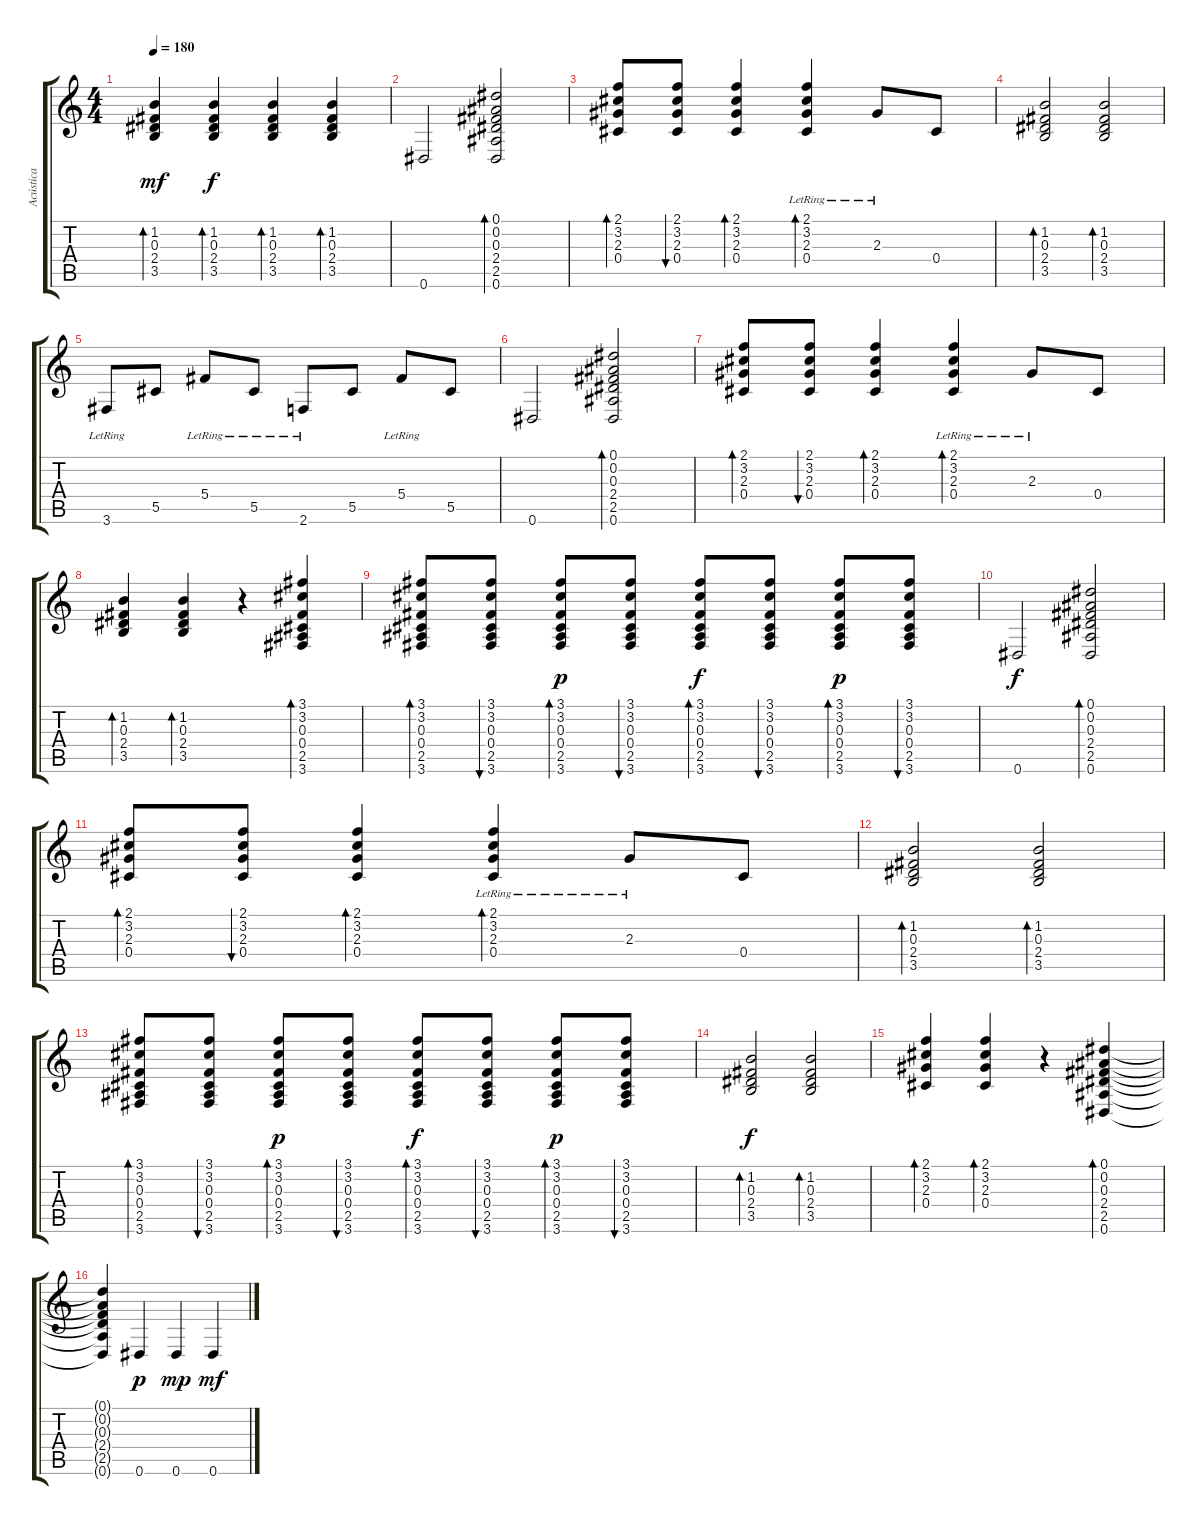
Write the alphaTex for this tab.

\track ("Acústica" "Acústica") {instrument acousticguitarsteel}
\staff {score tabs}
\tuning (Eb4 Bb3 Gb3 Db3 Ab2 Eb2) {hide}
\ts (4 4)
\tempo 180
\clef g2
\ks c
(1.2 0.3 2.4 3.5).4{bd 60 dy mf} (1.2 0.3 2.4 3.5).4{bd 60 dy f} (1.2 0.3 2.4 3.5).4{bd 60} (1.2 0.3 2.4 3.5).4{bd 60} |
0.6.2 (0.1 0.2 0.3 2.4 2.5 0.6).2{bd 60} |
(2.1 3.2 2.3 0.4).8{bd 60} (2.1 3.2 2.3 0.4).8{bu 60} (2.1 3.2 2.3 0.4).4{bd 60} (2.1{lr} 3.2{lr} 2.3{lr} 0.4{lr}).4{bd 60} 2.3{lr}.8 0.4.8 |
(1.2 0.3 2.4 3.5).2{bd 60} (1.2 0.3 2.4 3.5).2{bd 60} |
3.6{lr}.8 5.5.8 5.4{lr}.8 5.5{lr}.8 2.6{lr}.8 5.5.8 5.4{lr}.8 5.5.8 |
0.6.2 (0.1 0.2 0.3 2.4 2.5 0.6).2{bd 60} |
(2.1 3.2 2.3 0.4).8{bd 60} (2.1 3.2 2.3 0.4).8{bu 60} (2.1 3.2 2.3 0.4).4{bd 60} (2.1{lr} 3.2{lr} 2.3{lr} 0.4{lr}).4{bd 60} 2.3{lr}.8 0.4.8 |
(1.2 0.3 2.4 3.5).4{bd 60} (1.2 0.3 2.4 3.5).4{bd 60} r.4 (3.1 3.2 0.3 0.4 2.5 3.6).4{bd 60} |
(3.1 3.2 0.3 0.4 2.5 3.6).8{bd 30} (3.1 3.2 0.3 0.4 2.5 3.6).8{bu 30} (3.1 3.2 0.3 0.4 2.5 3.6).8{bd 30 dy p} (3.1 3.2 0.3 0.4 2.5 3.6).8{bu 30} (3.1 3.2 0.3 0.4 2.5 3.6).8{bd 30 dy f} (3.1 3.2 0.3 0.4 2.5 3.6).8{bu 30} (3.1 3.2 0.3 0.4 2.5 3.6).8{bd 30 dy p} (3.1 3.2 0.3 0.4 2.5 3.6).8{bu 30} |
0.6.2{dy f} (0.1 0.2 0.3 2.4 2.5 0.6).2{bd 60} |
(2.1 3.2 2.3 0.4).8{bd 60} (2.1 3.2 2.3 0.4).8{bu 60} (2.1 3.2 2.3 0.4).4{bd 60} (2.1{lr} 3.2{lr} 2.3{lr} 0.4{lr}).4{bd 60} 2.3{lr}.8 0.4.8 |
(1.2 0.3 2.4 3.5).2{bd 60} (1.2 0.3 2.4 3.5).2{bd 60} |
(3.1 3.2 0.3 0.4 2.5 3.6).8{bd 30} (3.1 3.2 0.3 0.4 2.5 3.6).8{bu 30} (3.1 3.2 0.3 0.4 2.5 3.6).8{bd 30 dy p} (3.1 3.2 0.3 0.4 2.5 3.6).8{bu 30} (3.1 3.2 0.3 0.4 2.5 3.6).8{bd 30 dy f} (3.1 3.2 0.3 0.4 2.5 3.6).8{bu 30} (3.1 3.2 0.3 0.4 2.5 3.6).8{bd 30 dy p} (3.1 3.2 0.3 0.4 2.5 3.6).8{bu 30} |
(1.2 0.3 2.4 3.5).2{bd 60 dy f} (1.2 0.3 2.4 3.5).2{bd 60} |
(2.1 3.2 2.3 0.4).4{bd 60} (2.1 3.2 2.3 0.4).4{bd 60} r.4 (0.1 0.2 0.3 2.4 2.5 0.6).4{bd 60} |
(0.1{t} 0.2{t} 0.3{t} 2.4{t} 2.5{t} 0.6{t}).4 0.6.4{dy p} 0.6.4{dy mp} 0.6.4{dy mf}
